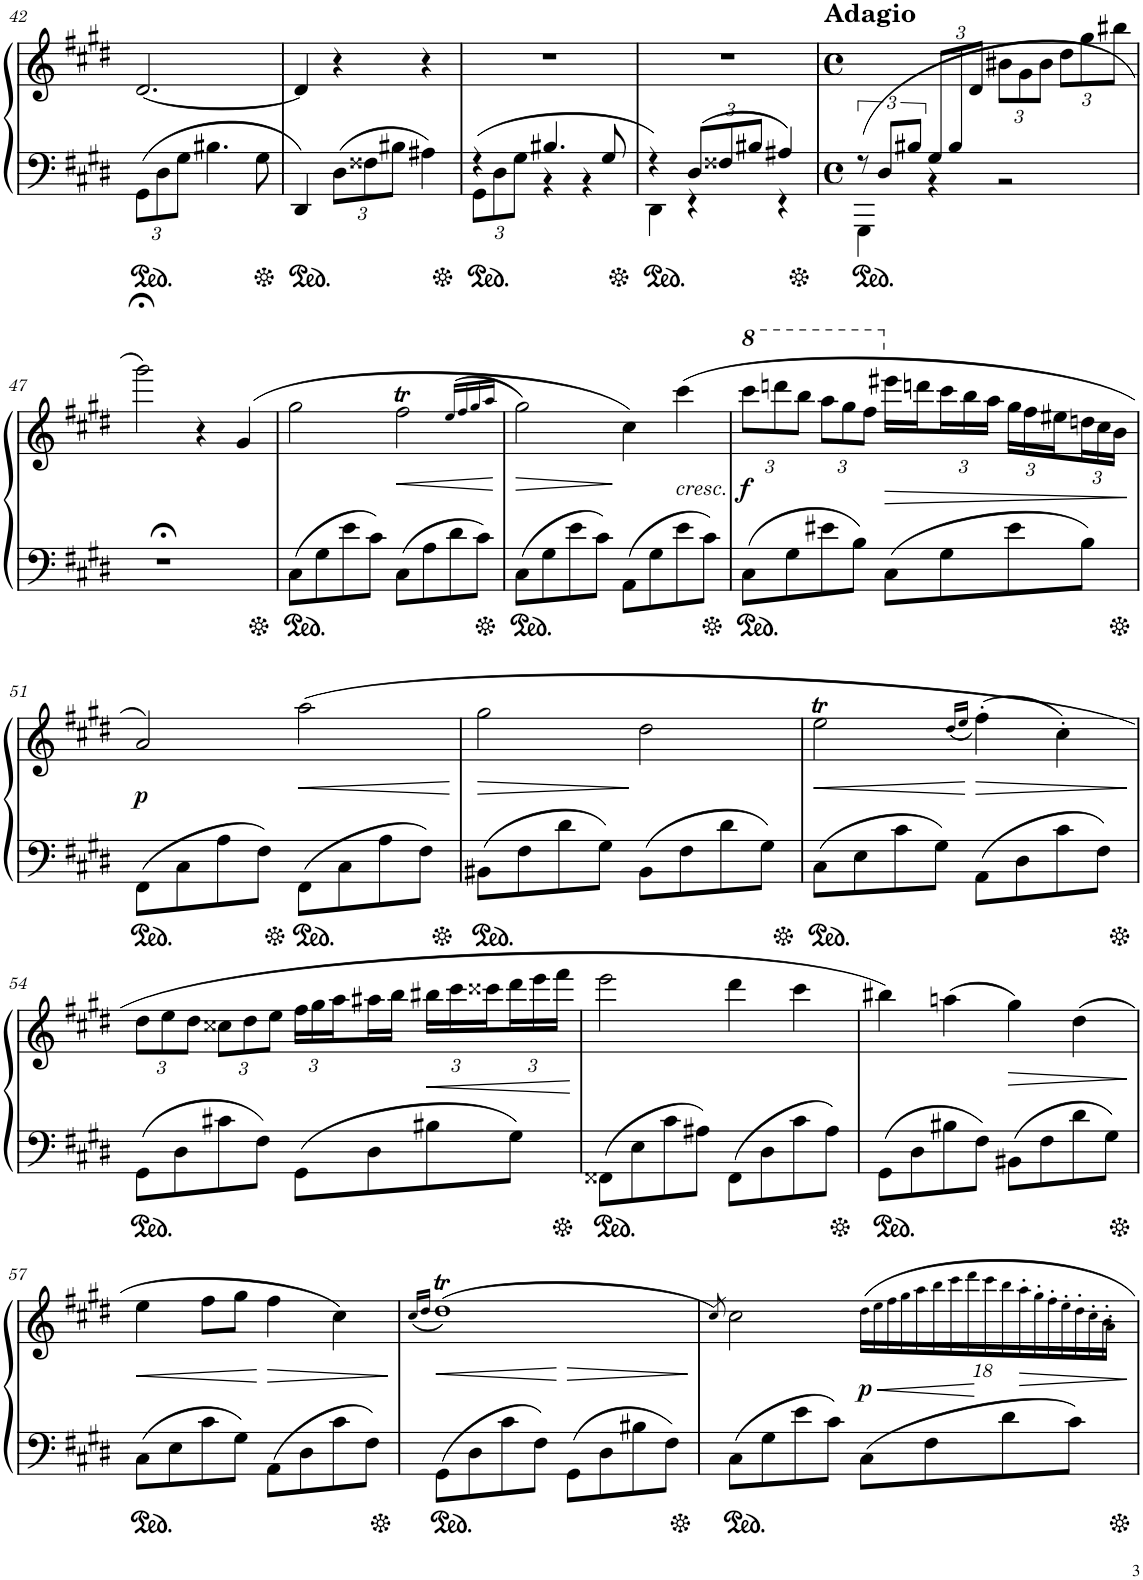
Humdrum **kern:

**kern	**kern	**dynam
*part1	*part1	*part1
*staff2	*staff1	*staff1/2
*I"グランドピアノ	*	*
!!LO:PB:g=z
*clefF4	*clefG2	*
*k[f#c#g#d#]	*k[f#c#g#d#]	*
*M3/4	*M3/4	*
*Xbrackettup	*	*
=42	=42	=42
12GG#\L	[2.d#/	.
12D#\	.	.
12G#\J	.	.
4.B#X\	.	.
8G#\	.	.
=43	=43	=43
4DD#/	4d#/]	.
12D#\L	4r	.
12F##X\	.	.
12B#X\J	.	.
4A#X\	4r	.
=44	=44	=44
*^	*	*
4r	12GG#\L	2.r	.
.	12D#\	.	.
.	12G#\J	.	.
4.B#X/	4r	.	.
.	4r	.	.
8G#/	.	.	.
=45	=45	=45	=45
4r	4DD#\	2.r	.
12D#/L	4r	.	.
12F##X/	.	.	.
12B#X/J	.	.	.
4A#X/	4r	.	.
=46	=46	=46	=46
*M4/4	*	*M4/4	*
*met(c)	*	*met(c)	*
*brackettup	*	*	*
*	*	*^	*
!	!	!LO:TX:a:B:t=Adagio	!	!
(>12r	4GGG#\	1ryy	12%5ryy	.
12D#/L	.	.	.	.
12B#X/J	.	.	.	.
*Xbrackettup	*	*	*	*
12G#/L	4r	.	.	.
12B#/	.	.	.	.
12%7ryy	.	.	12d#/J	.
*	*	*	*Xbrackettup	*
.	2r	.	12b#X\L	.
.	.	.	12g#\	.
.	.	.	12b#\J	.
.	.	.	12dd#\L	.
.	.	.	12gg#\	.
.	.	.	12bb#X\J	.
*v	*v	*	*	*
*	*v	*v	*
!!LO:LB:g=z
=47	=47	=47
1r;<	2ggg#;<\)	.
.	4r	.
.	(4g#/	.
=48	=48	=48
8C#\L	2gg#\	.
8G#\	.	.
8e\	.	.
8c#\J	.	.
!	!	!LO:HP:b
8C#\L	2ff#T\	<
8A\	.	.
8d#\	.	.
8c#\J	.	.
.	(16qee/LL	.
.	16qff#/	.
.	16qgg#/	.
.	16qaa/JJ	.
.	.	[
=49	=49	=49
!	!	!LO:HP:b
8C#\L	2gg#\)	>
8G#\	.	.
8e\	.	.
8c#\J	.	.
8AA\L	4cc#\)	]
8G#\	.	.
!	!LO:TX:b:i:t=cresc.	!
8e\	(4ccc#\	.
8c#\J	.	.
=50	=50	=50
*	*8va	*
!	!	!LO:DY:b
8C#\L	12cccc#\L	f
.	12ddddn\	.
8G#\	.	.
.	12bbb\J	.
8e#X\	12aaa\L	.
.	12ggg#\	.
8B\J	.	.
.	12fff#\J	.
*	*X8va	*
!	!	!LO:HP:b
8C#\L	16eee#X\LL	>
.	16dddn\	.
8G#\	24ccc#\	.
.	24bb\	.
.	24aa\JJ	.
8e#\	24gg#\LL	.
.	24ff#\	.
.	24ee#X\	.
8B\J	24ddn\	.
.	24cc#\	.
.	24b\JJ	.
.	.	]
!!LO:LB:g=z
=51	=51	=51
!	!	!LO:DY:b
8FF#\L	2a/)	p
8C#\	.	.
8A\	.	.
8F#\J	.	.
!	!	!LO:HP:b
8FF#\L	(2aa\	<
8C#\	.	.
8A\	.	.
8F#\J	.	.
.	.	[
=52	=52	=52
!	!	!LO:HP:b
8BB#X\L	2gg#\	>
8F#\	.	.
8d#\	.	.
8G#\J	.	.
8BB#\L	2dd#\	]
8F#\	.	.
8d#\	.	.
8G#\J	.	.
=53	=53	=53
!	!	!LO:HP:b
8C#\L	2eeT\	<
8E\	.	.
8c#\	.	.
8G#\J	.	.
.	(16qdd#/LL	.
.	16qee/JJ	.
8AA\L	(4ff#'\)	[
8D#\	.	.
8c#\	4cc#'\)	.
8F#\J	.	.
!!LO:LB:g=z
=54	=54	=54
8GG#\L	12dd#\L	.
.	12ee\	.
8D#\	.	.
.	12dd#\J	.
8c#X\	12cc##X\L	.
.	12dd#\	.
8F#\J	.	.
.	12ee\J	.
8GG#\L	24ff#\LL	.
.	24gg#\	.
.	24aa\	.
8D#\	16aa#X\	.
.	16bb\JJ	.
!	!	!LO:HP:b
8B#X\	24bb#X\LL	<
.	24ccc#\	.
.	24ccc##X\	.
8G#\J	24ddd#\	.
.	24eee\	.
.	24fff#\JJ	.
.	.	[
=55	=55	=55
8FF##X\L	2eee\	.
8E\	.	.
8c#\	.	.
8A#X\J	.	.
8FF##\L	4ddd#\	.
8D#\	.	.
8c#\	4ccc#\	.
8A#\J	.	.
=56	=56	=56
8GG#\L	4bb#X\)	.
8D#\	.	.
8B#X\	(4aan\	.
8F#\J	.	.
!	!	!LO:HP:b
8BB#X\L	4gg#\)	>
8F#\	.	.
8d#\	(4dd#\	.
8G#\J	.	.
.	.	]
!!LO:LB:g=z
=57	=57	=57
!	!	!LO:HP:b
8C#\L	4ee\	<
8E\	.	.
8c#\	8ff#\L	.
8G#\J	8gg#\J	.
!	!	!LO:HP:n=1:b
8AA\L	4ff#\	[ >
8D#\	.	.
8c#\	4cc#\)	.
8F#\J	.	.
.	.	]
=58	=58	=58
.	(16qcc#/LL	.
.	16qdd#/JJ	.
8GG#\L	(1dd#t)	.
8D#\	.	.
8c#\	.	.
8F#\J	.	.
8GG#\L	.	.
8D#\	.	.
8B#X\	.	.
8F#\J	.	.
=59	=59	=59
.	8qcc#/)	.
8C#\L	2cc#\	.
8G#\	.	.
8e\	.	.
8c#\J	.	.
!	!	!LO:HP:b
!	!	!LO:DY:n=1:b
8C#\L	36dd#!\LL	< p
.	36ee!\	.
.	36ff#!\	.
.	36gg#!\	.
.	36aa!\	.
8F#\	.	.
.	36bb!\	.
.	36ccc#!\	.
.	36ddd#!\	.
.	36ccc#!\	[
8d#\	36bb!\	.
!	!	!LO:HP:b
.	36aa'!\	>
.	36gg#'!\	.
.	36ff#'!\	.
.	36ee'!\	.
8c#\J	.	.
.	36dd#'!\	.
.	36cc#'!\	.
.	36b'!\	.
.	36a'!\JJ	.
.	.	]
=	=	=
*-	*-	*-
